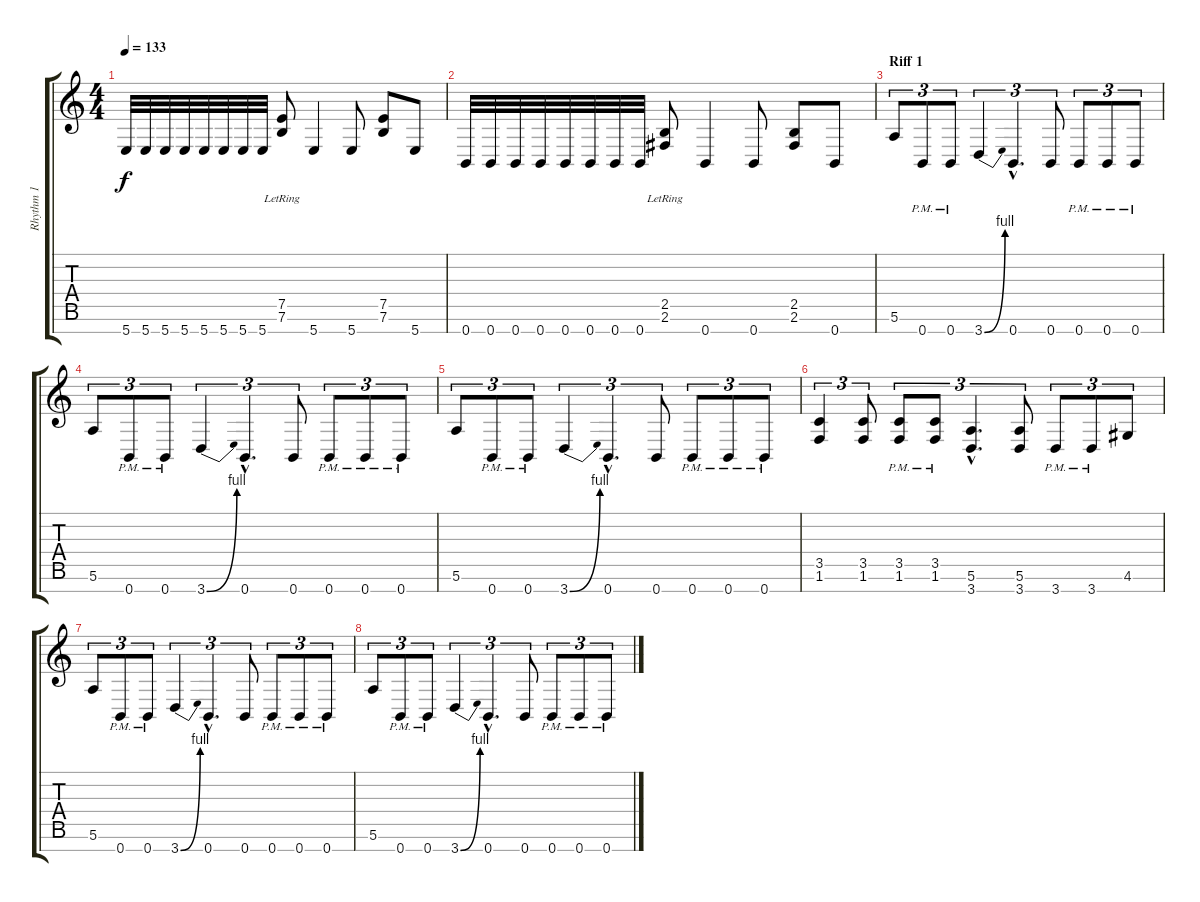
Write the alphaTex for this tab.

\track ("Rhythm 1" "Rhythm 1") {instrument distortionguitar}
\staff {score tabs}
\tuning (E4 B3 G3 D3 A2 E2 B1) {hide}
\ts (4 4)
\tempo 133
\clef g2
\ks c
5.7.32{dy f} 5.7.32 5.7.32 5.7.32 5.7.32 5.7.32 5.7.32 5.7.32 (7.5{lr} 7.6{lr}).8 5.7.4 5.7.8 (7.5 7.6).8 5.7.8 |
0.7.32 0.7.32 0.7.32 0.7.32 0.7.32 0.7.32 0.7.32 0.7.32 (2.5{lr} 2.6{lr}).8 0.7.4 0.7.8 (2.5 2.6).8 0.7.8 |
\section ("" "Riff 1")
5.6.8{tu (3 2)} 0.7{pm}.8{tu (3 2)} 0.7{pm}.8{tu (3 2)} 3.7{be (bend 0 0 60 4)}.4{tu (3 2)} 0.7{hac}.4{d tu (3 2)} 0.7.8{tu (3 2)} 0.7{pm}.8{tu (3 2)} 0.7{pm}.8{tu (3 2)} 0.7{pm}.8{tu (3 2)} |
5.6.8{tu (3 2)} 0.7{pm}.8{tu (3 2)} 0.7{pm}.8{tu (3 2)} 3.7{be (bend 0 0 60 4)}.4{tu (3 2)} 0.7{hac}.4{d tu (3 2)} 0.7.8{tu (3 2)} 0.7{pm}.8{tu (3 2)} 0.7{pm}.8{tu (3 2)} 0.7{pm}.8{tu (3 2)} |
5.6.8{tu (3 2)} 0.7{pm}.8{tu (3 2)} 0.7{pm}.8{tu (3 2)} 3.7{be (bend 0 0 60 4)}.4{tu (3 2)} 0.7{hac}.4{d tu (3 2)} 0.7.8{tu (3 2)} 0.7{pm}.8{tu (3 2)} 0.7{pm}.8{tu (3 2)} 0.7{pm}.8{tu (3 2)} |
(3.5 1.6).4{tu (3 2)} (3.5 1.6).8{tu (3 2)} (3.5{pm} 1.6{pm}).8{tu (3 2)} (3.5{pm} 1.6{pm}).8{tu (3 2)} (5.6{hac} 3.7{hac}).4{d tu (3 2)} (5.6 3.7).8{tu (3 2)} 3.7{pm}.8{tu (3 2)} 3.7{pm}.8{tu (3 2)} 4.6.8{tu (3 2)} |
5.6.8{tu (3 2)} 0.7{pm}.8{tu (3 2)} 0.7{pm}.8{tu (3 2)} 3.7{be (bend 0 0 60 4)}.4{tu (3 2)} 0.7{hac}.4{d tu (3 2)} 0.7.8{tu (3 2)} 0.7{pm}.8{tu (3 2)} 0.7{pm}.8{tu (3 2)} 0.7{pm}.8{tu (3 2)} |
5.6.8{tu (3 2)} 0.7{pm}.8{tu (3 2)} 0.7{pm}.8{tu (3 2)} 3.7{be (bend 0 0 60 4)}.4{tu (3 2)} 0.7{hac}.4{d tu (3 2)} 0.7.8{tu (3 2)} 0.7{pm}.8{tu (3 2)} 0.7{pm}.8{tu (3 2)} 0.7{pm}.8{tu (3 2)}
